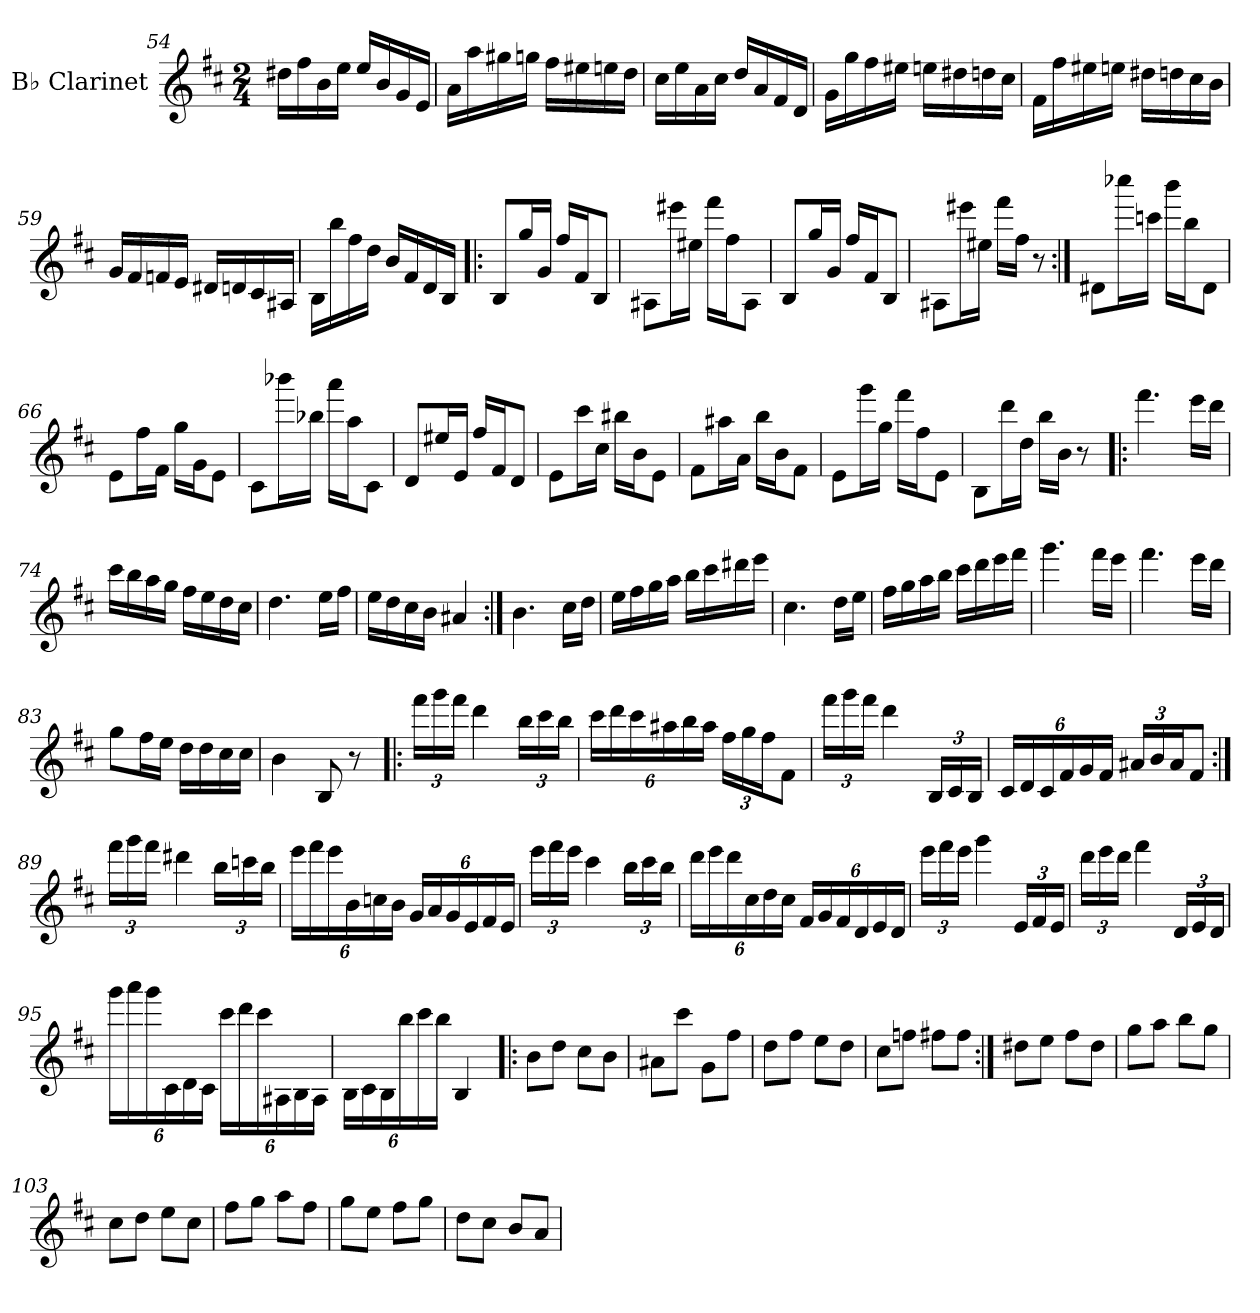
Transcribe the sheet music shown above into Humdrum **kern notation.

**kern
*part1
*staff1
*I"B♭ Clarinet
*I'B♭ Cl.
*clefG2
*ITrd1c2
*k[]
*M2/4
=54
16cc#X\LL
16ee\
16a\
16dd\JJ
16dd/LL
16a/
16f/
16d/JJ
=55
16g\LL
16gg\
16ff#X\
16ffn\JJ
16ee\LL
16dd#X\
16ddn\
16cc\JJ
!!LO:LB:g=z
=56
16b\LL
16dd\
16g\
16b\JJ
16cc/LL
16g/
16e/
16c/JJ
=57
16f\LL
16ff\
16ee\
16dd#X\JJ
16ddn\LL
16cc#X\
16ccn\
16b\JJ
=58
16e\LL
16ee\
16dd#X\
16ddn\JJ
16cc#X\LL
16ccn\
16b\
16a\JJ
=59
16f/LL
16e/
16e-X/
16d/JJ
16c#X/LL
16cn/
16B/
16G#X/JJ
!!LO:LB:g=z
=60
16A\LL
16aa\
16ee\
16cc\JJ
16a/LL
16e/
16c/
16A/JJ
=61!|:
8A/L
16ff/L
16f/JJ
16ee/LL
16e/J
8A/J
=62
8G#X\L
16ddd#X\L
16dd#X\JJ
16eee\LL
16ee\J
8G#\J
=63
8A/L
16ff/L
16f/JJ
16ee/LL
16e/J
8A/J
=64
8G#X\L
16ddd#X\L
16dd#X\JJ
16eee\LL
16ee\JJ
8r
!!LO:LB:g=z
=65:|!
8c#X\L
16bbb--X\L
16bb-X\JJ
16aaa\LL
16aa\J
8c#\J
=66
8d\L
16ee\L
16e\JJ
16ff\LL
16f\J
8d\J
=67
8B\L
16aaa-X\L
16aa-X\JJ
16ggg\LL
16gg\J
8B\J
=68
8c/L
16dd#X/L
16d/JJ
16ee/LL
16e/J
8c/J
=69
8d\L
16bb\L
16b\JJ
16aa#X\LL
16a\J
8d\J
!!LO:LB:g=z
=70
8e\L
16gg#X\L
16g\JJ
16aa\LL
16a\J
8e\J
=71
8d\L
16fff\L
16ff\JJ
16eee\LL
16ee\J
8d\J
=72
8A\L
16ccc\L
16cc\JJ
16aa\LL
16a\JJ
8r
=73!|:
4.eee\
16ddd\LL
16ccc\JJ
=74
16bb\LL
16aa\
16gg\
16ff\JJ
16ee\LL
16dd\
16cc\
16b\JJ
=75
4.cc\
16dd\LL
16ee\JJ
!!LO:LB:g=z
=76
16dd\LL
16cc\
16b\
16a\JJ
4g#X/
=77:|!
4.a\
16b\LL
16cc\JJ
=78
16dd\LL
16ee\
16ff\
16gg\JJ
16aa\LL
16bb\
16ccc#X\
16ddd\JJ
=79
4.b\
16cc\LL
16dd\JJ
=80
16ee\LL
16ff\
16gg\
16aa\JJ
16bb\LL
16ccc\
16ddd\
16eee\JJ
=81
4.fff\
16eee\LL
16ddd\JJ
!!LO:LB:g=z
=82
4.eee\
16ddd\LL
16ccc\JJ
=83
8ff\L
16ee\L
16dd\JJ
16cc\LL
16cc\
16b\
16b\JJ
=84
4a\
8A/
8r
=85!|:
*Xbrackettup
24eee\LL
24fff\
24eee\JJ
4ccc\
24aa\LL
24bb\
24aa\JJ
=86
24bb\LL
24ccc\
24bb\
24gg#X\
24aa\
24gg#\JJ
24ee\LL
24ff\
24ee\J
8e\J
!!LO:LB:g=z
=87
24eee\LL
24fff\
24eee\JJ
4ccc\
24A/LL
24B/
24A/JJ
=88
24B/LL
24c/
24B/
24e/
24f/
24e/JJ
24g#X/LL
24a/
24g#/J
8e/J
=89:|!
24eee\LL
24fff\
24eee\JJ
4ccc#X\
24aa\LL
24bb-X\
24aa\JJ
=90
24ddd\LL
24eee\
24ddd\
24a\
24b-X\
24a\JJ
24f/LL
24g/
24f/
24d/
24e/
24d/JJ
!!LO:LB:g=z
=91
24ddd\LL
24eee\
24ddd\JJ
4bb\
24aa\LL
24bb\
24aa\JJ
=92
24ccc\LL
24ddd\
24ccc\
24b\
24cc\
24b\JJ
24e/LL
24f/
24e/
24c/
24d/
24c/JJ
=93
24ddd\LL
24eee\
24ddd\JJ
4fff\
24d/LL
24e/
24d/JJ
=94
24ccc\LL
24ddd\
24ccc\JJ
4eee\
24c/LL
24d/
24c/JJ
!!LO:PB:g=z
=95
24fff\LL
24ggg\
24fff\
24B\
24c\
24B\JJ
24bb\LL
24ccc\
24bb\
24G#X\
24A\
24G#\JJ
=96
24A\LL
24B\
24A\
24aa\
24bb\
24aa\JJ
4A/
=97!|:
8a\L
8cc\J
8b\L
8a\J
=98
8g#X\L
8bb\J
8f\L
8ee\J
=99
8cc\L
8ee\J
8dd\L
8cc\J
!!LO:LB:g=z
=100
8b\L
8ee-X\J
8een\L
8ee\J
=101:|!
8cc#X\L
8dd\J
8ee\L
8cc#\J
=102
8ff\L
8gg\J
8aa\L
8ff\J
=103
8b\L
8cc\J
8dd\L
8b\J
=104
8ee\L
8ff\J
8gg\L
8ee\J
=105
8ff\L
8dd\J
8ee\L
8ff\J
=106
8cc\L
8b\J
8a/L
8g/J
=
*-
